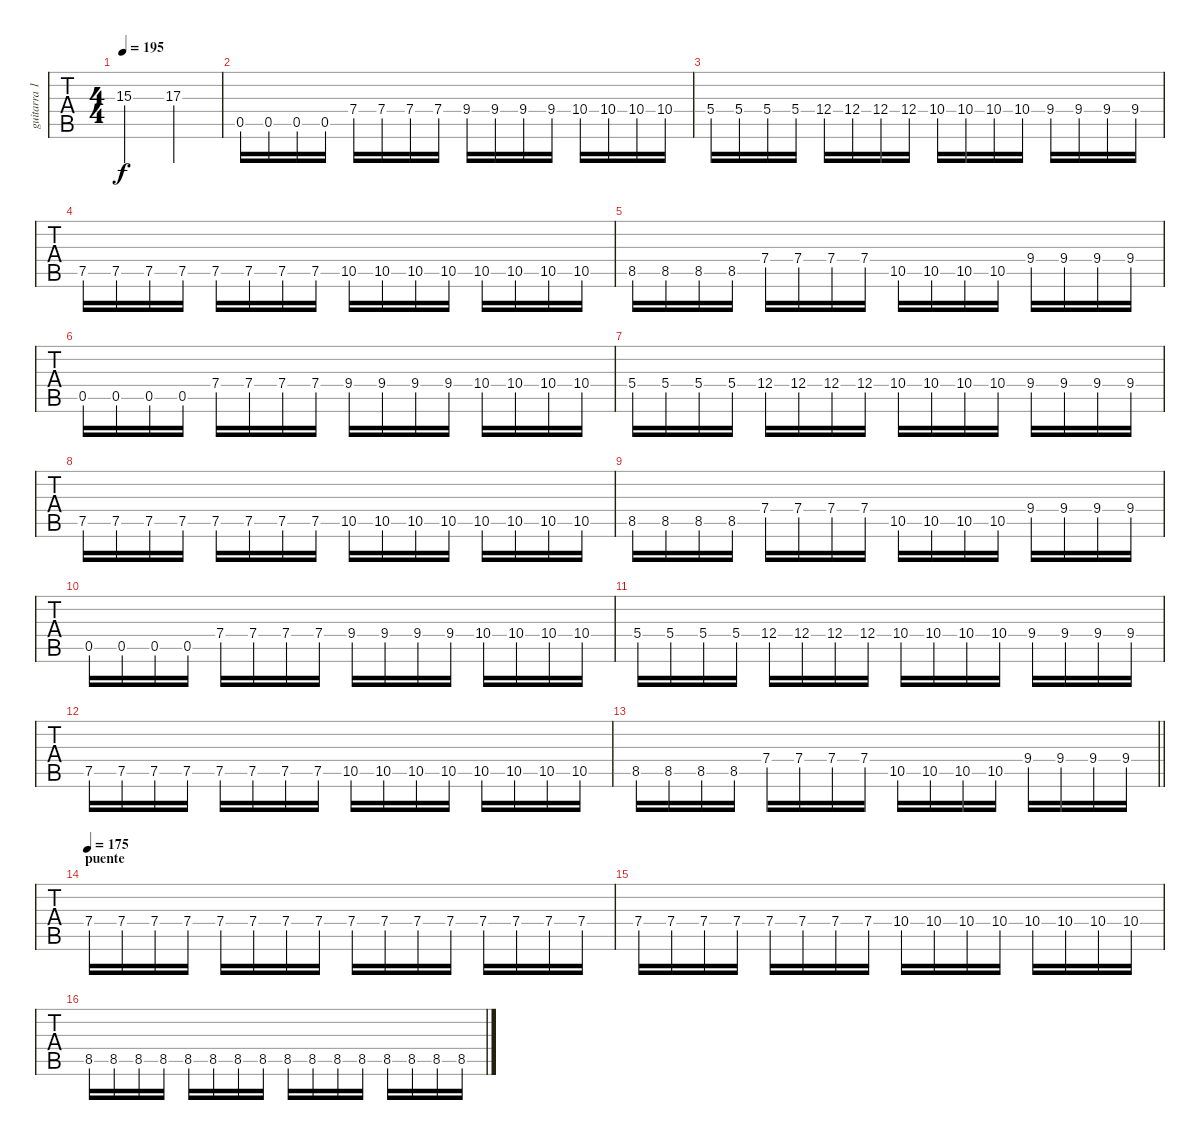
\track ("guitarra 1" "guitarra 1") {instrument distortionguitar}
\staff {tabs}
\tuning (C4 G3 Eb3 Bb2 F2 C2) {hide}
\ts (4 4)
\tempo 195
\clef g2
\ks c
15.3.2{dy f} 17.3.2 |
0.5.16 0.5.16 0.5.16 0.5.16 7.4.16 7.4.16 7.4.16 7.4.16 9.4.16 9.4.16 9.4.16 9.4.16 10.4.16 10.4.16 10.4.16 10.4.16 |
5.4.16 5.4.16 5.4.16 5.4.16 12.4.16 12.4.16 12.4.16 12.4.16 10.4.16 10.4.16 10.4.16 10.4.16 9.4.16 9.4.16 9.4.16 9.4.16 |
7.5.16 7.5.16 7.5.16 7.5.16 7.5.16 7.5.16 7.5.16 7.5.16 10.5.16 10.5.16 10.5.16 10.5.16 10.5.16 10.5.16 10.5.16 10.5.16 |
8.5.16 8.5.16 8.5.16 8.5.16 7.4.16 7.4.16 7.4.16 7.4.16 10.5.16 10.5.16 10.5.16 10.5.16 9.4.16 9.4.16 9.4.16 9.4.16 |
0.5.16 0.5.16 0.5.16 0.5.16 7.4.16 7.4.16 7.4.16 7.4.16 9.4.16 9.4.16 9.4.16 9.4.16 10.4.16 10.4.16 10.4.16 10.4.16 |
5.4.16 5.4.16 5.4.16 5.4.16 12.4.16 12.4.16 12.4.16 12.4.16 10.4.16 10.4.16 10.4.16 10.4.16 9.4.16 9.4.16 9.4.16 9.4.16 |
7.5.16 7.5.16 7.5.16 7.5.16 7.5.16 7.5.16 7.5.16 7.5.16 10.5.16 10.5.16 10.5.16 10.5.16 10.5.16 10.5.16 10.5.16 10.5.16 |
8.5.16 8.5.16 8.5.16 8.5.16 7.4.16 7.4.16 7.4.16 7.4.16 10.5.16 10.5.16 10.5.16 10.5.16 9.4.16 9.4.16 9.4.16 9.4.16 |
0.5.16 0.5.16 0.5.16 0.5.16 7.4.16 7.4.16 7.4.16 7.4.16 9.4.16 9.4.16 9.4.16 9.4.16 10.4.16 10.4.16 10.4.16 10.4.16 |
5.4.16 5.4.16 5.4.16 5.4.16 12.4.16 12.4.16 12.4.16 12.4.16 10.4.16 10.4.16 10.4.16 10.4.16 9.4.16 9.4.16 9.4.16 9.4.16 |
7.5.16 7.5.16 7.5.16 7.5.16 7.5.16 7.5.16 7.5.16 7.5.16 10.5.16 10.5.16 10.5.16 10.5.16 10.5.16 10.5.16 10.5.16 10.5.16 |
\barLineRight lightlight
8.5.16 8.5.16 8.5.16 8.5.16 7.4.16 7.4.16 7.4.16 7.4.16 10.5.16 10.5.16 10.5.16 10.5.16 9.4.16 9.4.16 9.4.16 9.4.16 |
\section ("" "puente")
\tempo 175
7.4.16 7.4.16 7.4.16 7.4.16 7.4.16 7.4.16 7.4.16 7.4.16 7.4.16 7.4.16 7.4.16 7.4.16 7.4.16 7.4.16 7.4.16 7.4.16 |
7.4.16 7.4.16 7.4.16 7.4.16 7.4.16 7.4.16 7.4.16 7.4.16 10.4.16 10.4.16 10.4.16 10.4.16 10.4.16 10.4.16 10.4.16 10.4.16 |
8.5.16 8.5.16 8.5.16 8.5.16 8.5.16 8.5.16 8.5.16 8.5.16 8.5.16 8.5.16 8.5.16 8.5.16 8.5.16 8.5.16 8.5.16 8.5.16
